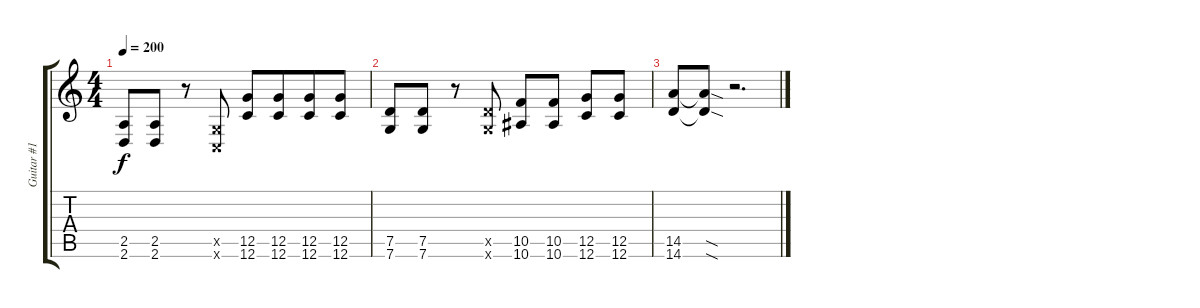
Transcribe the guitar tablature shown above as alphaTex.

\track ("Guitar #1" "Guitar #1") {instrument distortionguitar}
\staff {score tabs}
\tuning (D4 A3 F3 C3 G2 C2) {hide}
\ts (4 4)
\tempo 200
\clef g2
\ks c
(2.5 2.6).8{dy f} (2.5 2.6).8 r.8 (0.5{x} 0.6{x}).8 (12.5 12.6).8 (12.5 12.6).8{beam merge} (12.5 12.6).8 (12.5 12.6).8 |
(7.5 7.6).8 (7.5 7.6).8 r.8{beam merge} (7.5{x} 7.6{x}).8 (10.5 10.6).8{beam merge} (10.5 10.6).8 (12.5 12.6).8{beam merge} (12.5 12.6).8 |
(14.5 14.6).8 (14.5{sod t} 14.6{sod t}).8 r.2{d}
